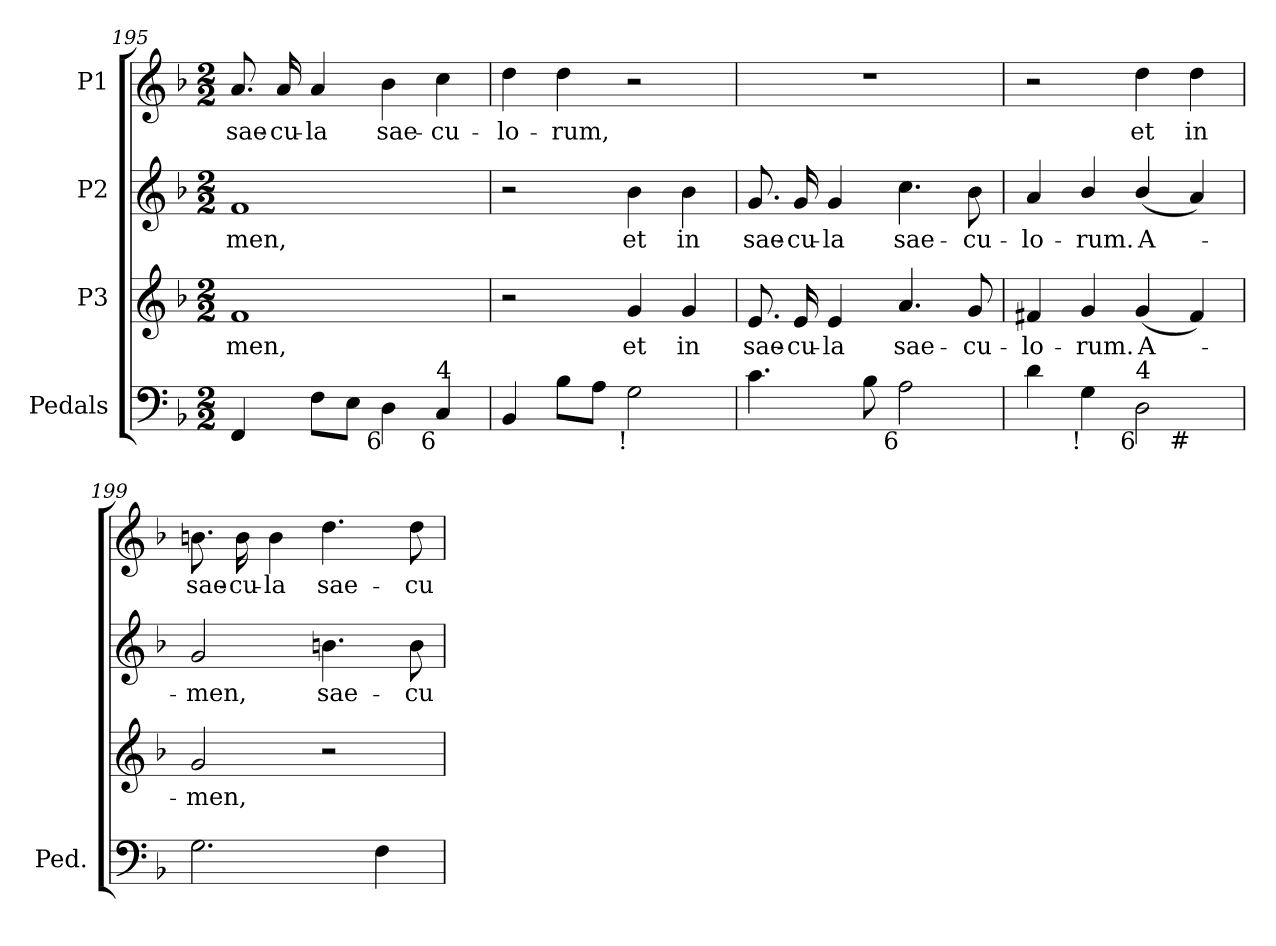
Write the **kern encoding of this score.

**kern	**kern	**text	**kern	**text	**kern	**text
*part4	*part3	*part3	*part2	*part2	*part1	*part1
*staff4	*staff3	*staff3	*staff2	*staff2	*staff1	*staff1
*I"Pedals	*I"P3	*	*I"P2	*	*I"P1	*
*I'Ped.	*	*	*	*	*	*
*clefF4	*clefG2	*	*clefG2	*	*clefG2	*
*k[b-]	*k[b-]	*	*k[b-]	*	*k[b-]	*
*F:	*F:	*	*F:	*	*F:	*
*M2/2	*M2/2	*	*M2/2	*	*M2/2	*
=195	=195	=195	=195	=195	=195	=195
!	!	!LO:LY:b:color=#000000	!	!	!	!
!	!	!	!	!LO:LY:b:color=#000000	!	!
!	!	!	!	!	!	!LO:LY:b:color=#000000
4FFi/	1fi	-men,	1fi	men,	8.ai/	sae-
!	!	!	!	!	!	!LO:LY:b:color=#000000
.	.	.	.	.	16ai/	-cu-
!	!	!	!	!	!	!LO:LY:b:color=#000000
8Fi\L	.	.	.	.	4ai/	-la
8Ei\J	.	.	.	.	.	.
!LO:TX:b:rj:t=6	!	!	!	!	!	!
!	!	!	!	!	!	!LO:LY:b:color=#000000
4Di\	.	.	.	.	4b-i\	sae-
!LO:TX:b:rj:t=6	!	!	!	!	!	!
!LO:TX:t=4	!	!	!	!	!	!
!	!	!	!	!	!	!LO:LY:b:color=#000000
4Ci/	.	.	.	.	4cci\	-cu-
=196	=196	=196	=196	=196	=196	=196
!	!	!	!	!	!	!LO:LY:b:color=#000000
4BB-i/	2r	.	2r	.	4ddi\	-lo-
!	!	!	!	!	!	!LO:LY:b:color=#000000
8B-i\L	.	.	.	.	4ddi\	-rum,
8Ai\J	.	.	.	.	.	.
!	!	!LO:LY:b:color=#000000	!	!	!	!
!LO:TX:b:rj:t=!	!	!	!	!	!	!
!	!	!	!	!LO:LY:b:color=#000000	!	!
2Gi\	4gi/	et	4b-i\	et	2r	.
!	!	!LO:LY:b:color=#000000	!	!	!	!
!	!	!	!	!LO:LY:b:color=#000000	!	!
.	4gi/	in	4b-i\	in	.	.
=197	=197	=197	=197	=197	=197	=197
!	!	!LO:LY:b:color=#000000	!	!	!	!
!	!	!	!	!LO:LY:b:color=#000000	!	!
4.ci\	8.ei/	sae-	8.gi/	sae-	1r	.
!	!	!LO:LY:b:color=#000000	!	!	!	!
!	!	!	!	!LO:LY:b:color=#000000	!	!
.	16ei/	-cu-	16gi/	-cu-	.	.
!	!	!LO:LY:b:color=#000000	!	!	!	!
!	!	!	!	!LO:LY:b:color=#000000	!	!
.	4ei/	-la	4gi/	-la	.	.
8B-i\	.	.	.	.	.	.
!	!	!LO:LY:b:color=#000000	!	!	!	!
!LO:TX:b:rj:t=6	!	!	!	!	!	!
!	!	!	!	!LO:LY:b:color=#000000	!	!
2Ai\	4.ai/	sae-	4.cci\	sae-	.	.
!	!	!LO:LY:b:color=#000000	!	!	!	!
!	!	!	!	!LO:LY:b:color=#000000	!	!
.	8gi/	-cu-	8b-i\	-cu-	.	.
=198	=198	=198	=198	=198	=198	=198
!	!	!LO:LY:b:color=#000000	!	!	!	!
!LO:TX:b:rj:t=#	!	!	!	!	!	!
!	!	!	!	!LO:LY:b:color=#000000	!	!
*^	*	*	*	*	*	*
4di\	2.ryy	4f#Xi/	-lo-	4ai/	-lo-	2r	.
!	!	!	!LO:LY:b:color=#000000	!	!	!	!
!LO:TX:b:rj:t=!	!	!	!	!	!	!	!
!	!	!	!	!	!LO:LY:b:color=#000000	!	!
4Gi\	.	4gi/	-rum.	4b-i/	-rum.	.	.
!	!	!	!LO:LY:b:color=#000000	!	!	!	!
!	!	!	!	!	!LO:LY:b:color=#000000	!	!
!LO:TX:b:rj:t=6	!	!	!	!	!	!	!
!LO:TX:t=4	!	!	!	!	!	!	!
!	!	!	!	!	!	!	!LO:LY:b:color=#000000
2Di\	.	(4gi/	A-	(4b-i/	A-	4ddi\	et
!	!LO:TX:b:rj:t=#	!	!	!	!	!	!
!	!	!	!	!	!	!	!LO:LY:b:color=#000000
.	4ryy	4f#i/)	.	4ai/)	.	4ddi\	in
*v	*v	*	*	*	*	*	*
=199	=199	=199	=199	=199	=199	=199
*^	*	*	*	*	*	*
!	!	!	!LO:LY:b:color=#000000	!	!	!	!
*v	*v	*	*	*	*	*	*
*^	*	*	*	*	*	*
!	!	!	!	!	!LO:LY:b:color=#000000	!	!
*v	*v	*	*	*	*	*	*
*^	*	*	*	*	*	*
!LO:TX:b:rj:t=§	!	!	!	!	!	!	!
!	!	!	!	!	!	!	!LO:LY:b:color=#000000
*v	*v	*	*	*	*	*	*
2.Gi\	2gi/	-men,	2gi/	-men,	8.bni\	sae-
!	!	!	!	!	!	!LO:LY:b:color=#000000
.	.	.	.	.	16bi\	-cu-
!	!	!	!	!	!	!LO:LY:b:color=#000000
.	.	.	.	.	4bi\	-la
!	!	!	!	!LO:LY:b:color=#000000	!	!
!	!	!	!	!	!	!LO:LY:b:color=#000000
.	2r	.	4.bni\	sae-	4.ddi\	sae-
4Fi\	.	.	.	.	.	.
!	!	!	!	!LO:LY:b:color=#000000	!	!
!	!	!	!	!	!	!LO:LY:b:color=#000000
.	.	.	8bi\	-cu-	8ddi\	-cu-
=	=	=	=	=	=	=
*-	*-	*-	*-	*-	*-	*-
